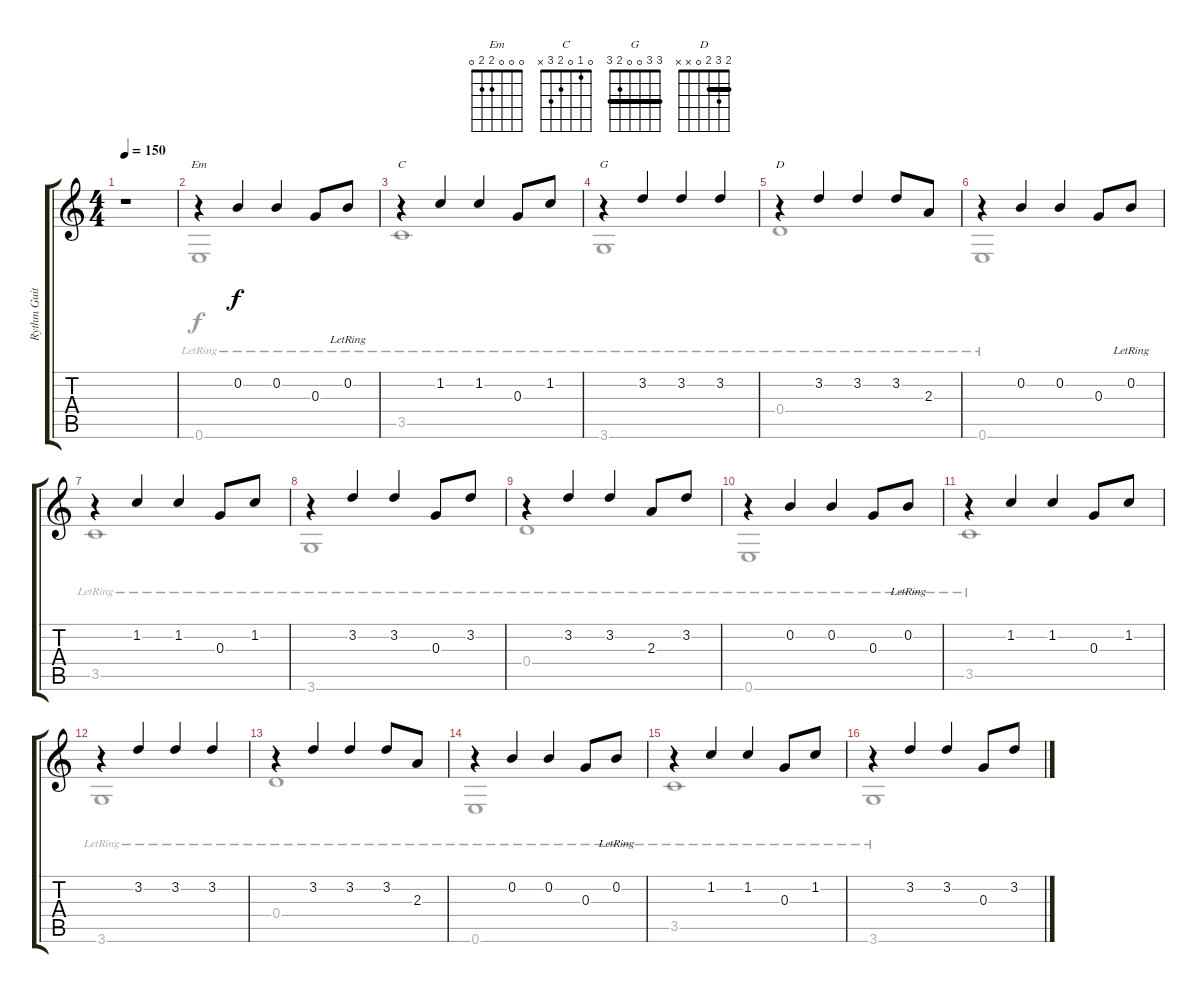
\track ("Rythm Guitar" "Rythm Guit") {instrument acousticguitarsteel}
\staff {score tabs}
\tuning (E4 B3 G3 D3 A2 E2) {hide}
\chord ("Em" 0 0 0 2 2 0)
\chord ("C" 0 1 0 2 3 x)
\chord ("G" 3 3 0 0 2 3) {barre 3}
\chord ("D" 2 3 2 0 x x) {barre 2}
\voice
\ts (4 4)
\tempo 150
\clef g2
\ks c
r.1{dy f instrument acousticguitarsteel} |
r.4{ch "Em"} 0.2.4 0.2.4 0.3.8 0.2{lr}.8 |
r.4{ch "C"} 1.2.4 1.2.4 0.3.8 1.2.8 |
r.4{ch "G"} 3.2.4 3.2.4 3.2.4 |
r.4{ch "D"} 3.2.4 3.2.4 3.2.8 2.3.8 |
r.4 0.2.4 0.2.4 0.3.8 0.2{lr}.8 |
r.4 1.2.4 1.2.4 0.3.8 1.2.8 |
r.4 3.2.4 3.2.4 0.3.8 3.2.8 |
r.4 3.2.4 3.2.4 2.3.8 3.2.8 |
r.4 0.2.4 0.2.4 0.3.8 0.2{lr}.8 |
r.4 1.2.4 1.2.4 0.3.8 1.2.8 |
r.4 3.2.4 3.2.4 3.2.4 |
r.4 3.2.4 3.2.4 3.2.8 2.3.8 |
r.4 0.2.4 0.2.4 0.3.8 0.2{lr}.8 |
r.4 1.2.4 1.2.4 0.3.8 1.2.8 |
r.4 3.2.4 3.2.4 0.3.8 3.2.8
\voice
\clef g2
\ottava regular
\simile none
\ks c
|
0.6{lr}.1 |
3.5{lr}.1 |
3.6{lr}.1 |
0.4{lr}.1 |
0.6{lr}.1 |
3.5{lr}.1 |
3.6{lr}.1 |
0.4{lr}.1 |
0.6{lr}.1 |
3.5{lr}.1 |
3.6{lr}.1 |
0.4{lr}.1 |
0.6{lr}.1 |
3.5{lr}.1 |
3.6{lr}.1
